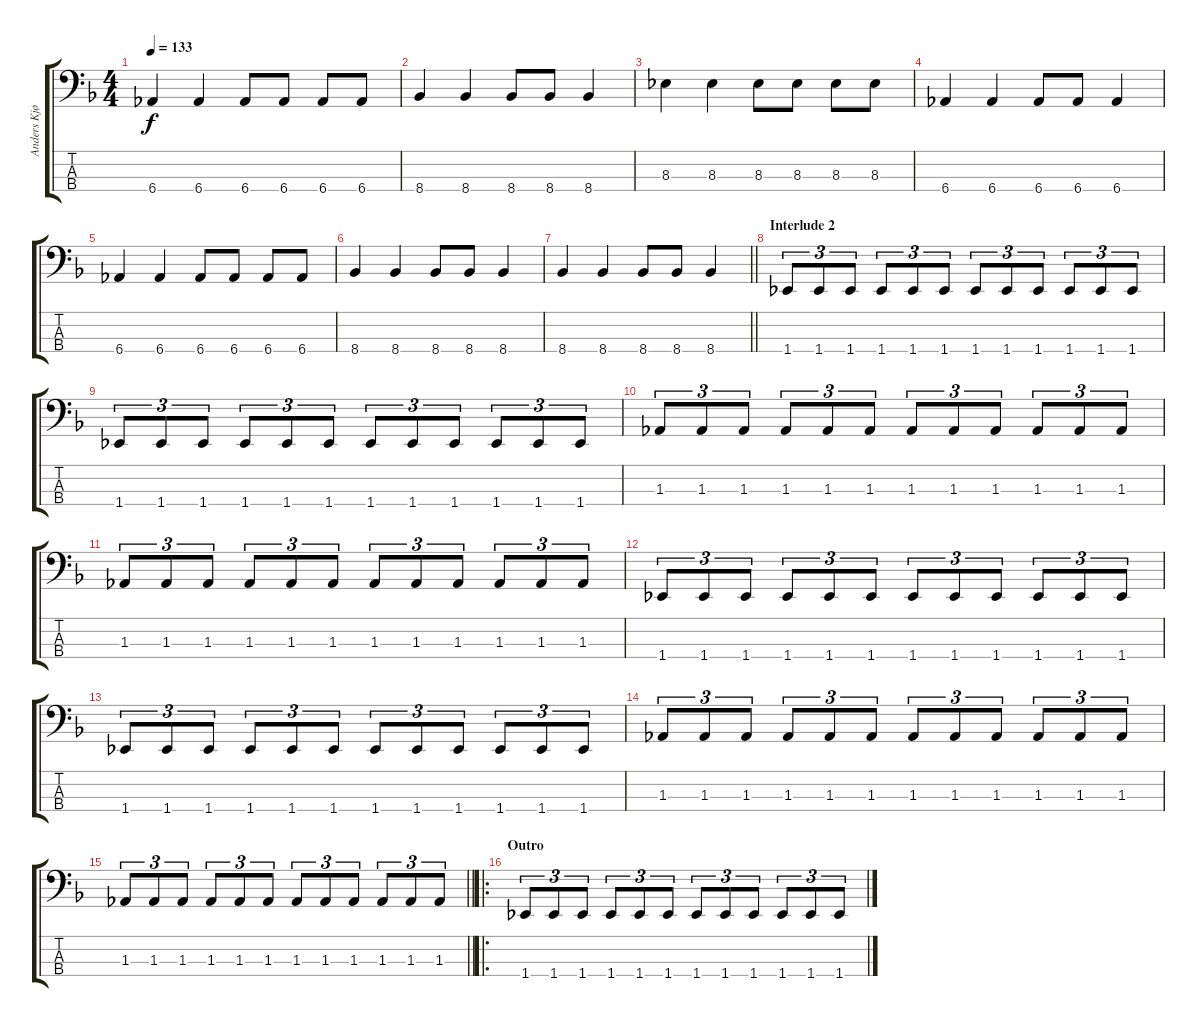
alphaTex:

\track ("Anders Kjølholm" "Anders Kjø") {instrument electricbassfinger}
\staff {score tabs}
\tuning (F2 C2 G1 D1) {hide}
\ts (4 4)
\tempo 133
\clef f4
\ks f
6.4.4{dy f} 6.4.4 6.4.8 6.4.8 6.4.8 6.4.8 |
8.4.4 8.4.4 8.4.8 8.4.8 8.4.4 |
8.3.4 8.3.4 8.3.8 8.3.8 8.3.8 8.3.8 |
6.4.4 6.4.4 6.4.8 6.4.8 6.4.4 |
6.4.4 6.4.4 6.4.8 6.4.8 6.4.8 6.4.8 |
8.4.4 8.4.4 8.4.8 8.4.8 8.4.4 |
\barLineRight lightlight
8.4.4 8.4.4 8.4.8 8.4.8 8.4.4 |
\section ("" "Interlude 2")
1.4.8{tu (3 2)} 1.4.8{tu (3 2)} 1.4.8{tu (3 2)} 1.4.8{tu (3 2)} 1.4.8{tu (3 2)} 1.4.8{tu (3 2)} 1.4.8{tu (3 2)} 1.4.8{tu (3 2)} 1.4.8{tu (3 2)} 1.4.8{tu (3 2)} 1.4.8{tu (3 2)} 1.4.8{tu (3 2)} |
1.4.8{tu (3 2)} 1.4.8{tu (3 2)} 1.4.8{tu (3 2)} 1.4.8{tu (3 2)} 1.4.8{tu (3 2)} 1.4.8{tu (3 2)} 1.4.8{tu (3 2)} 1.4.8{tu (3 2)} 1.4.8{tu (3 2)} 1.4.8{tu (3 2)} 1.4.8{tu (3 2)} 1.4.8{tu (3 2)} |
1.3.8{tu (3 2)} 1.3.8{tu (3 2)} 1.3.8{tu (3 2)} 1.3.8{tu (3 2)} 1.3.8{tu (3 2)} 1.3.8{tu (3 2)} 1.3.8{tu (3 2)} 1.3.8{tu (3 2)} 1.3.8{tu (3 2)} 1.3.8{tu (3 2)} 1.3.8{tu (3 2)} 1.3.8{tu (3 2)} |
1.3.8{tu (3 2)} 1.3.8{tu (3 2)} 1.3.8{tu (3 2)} 1.3.8{tu (3 2)} 1.3.8{tu (3 2)} 1.3.8{tu (3 2)} 1.3.8{tu (3 2)} 1.3.8{tu (3 2)} 1.3.8{tu (3 2)} 1.3.8{tu (3 2)} 1.3.8{tu (3 2)} 1.3.8{tu (3 2)} |
1.4.8{tu (3 2)} 1.4.8{tu (3 2)} 1.4.8{tu (3 2)} 1.4.8{tu (3 2)} 1.4.8{tu (3 2)} 1.4.8{tu (3 2)} 1.4.8{tu (3 2)} 1.4.8{tu (3 2)} 1.4.8{tu (3 2)} 1.4.8{tu (3 2)} 1.4.8{tu (3 2)} 1.4.8{tu (3 2)} |
1.4.8{tu (3 2)} 1.4.8{tu (3 2)} 1.4.8{tu (3 2)} 1.4.8{tu (3 2)} 1.4.8{tu (3 2)} 1.4.8{tu (3 2)} 1.4.8{tu (3 2)} 1.4.8{tu (3 2)} 1.4.8{tu (3 2)} 1.4.8{tu (3 2)} 1.4.8{tu (3 2)} 1.4.8{tu (3 2)} |
1.3.8{tu (3 2)} 1.3.8{tu (3 2)} 1.3.8{tu (3 2)} 1.3.8{tu (3 2)} 1.3.8{tu (3 2)} 1.3.8{tu (3 2)} 1.3.8{tu (3 2)} 1.3.8{tu (3 2)} 1.3.8{tu (3 2)} 1.3.8{tu (3 2)} 1.3.8{tu (3 2)} 1.3.8{tu (3 2)} |
\barLineRight lightlight
1.3.8{tu (3 2)} 1.3.8{tu (3 2)} 1.3.8{tu (3 2)} 1.3.8{tu (3 2)} 1.3.8{tu (3 2)} 1.3.8{tu (3 2)} 1.3.8{tu (3 2)} 1.3.8{tu (3 2)} 1.3.8{tu (3 2)} 1.3.8{tu (3 2)} 1.3.8{tu (3 2)} 1.3.8{tu (3 2)} |
\ro
\section ("" "Outro")
1.4.8{tu (3 2)} 1.4.8{tu (3 2)} 1.4.8{tu (3 2)} 1.4.8{tu (3 2)} 1.4.8{tu (3 2)} 1.4.8{tu (3 2)} 1.4.8{tu (3 2)} 1.4.8{tu (3 2)} 1.4.8{tu (3 2)} 1.4.8{tu (3 2)} 1.4.8{tu (3 2)} 1.4.8{tu (3 2)}
